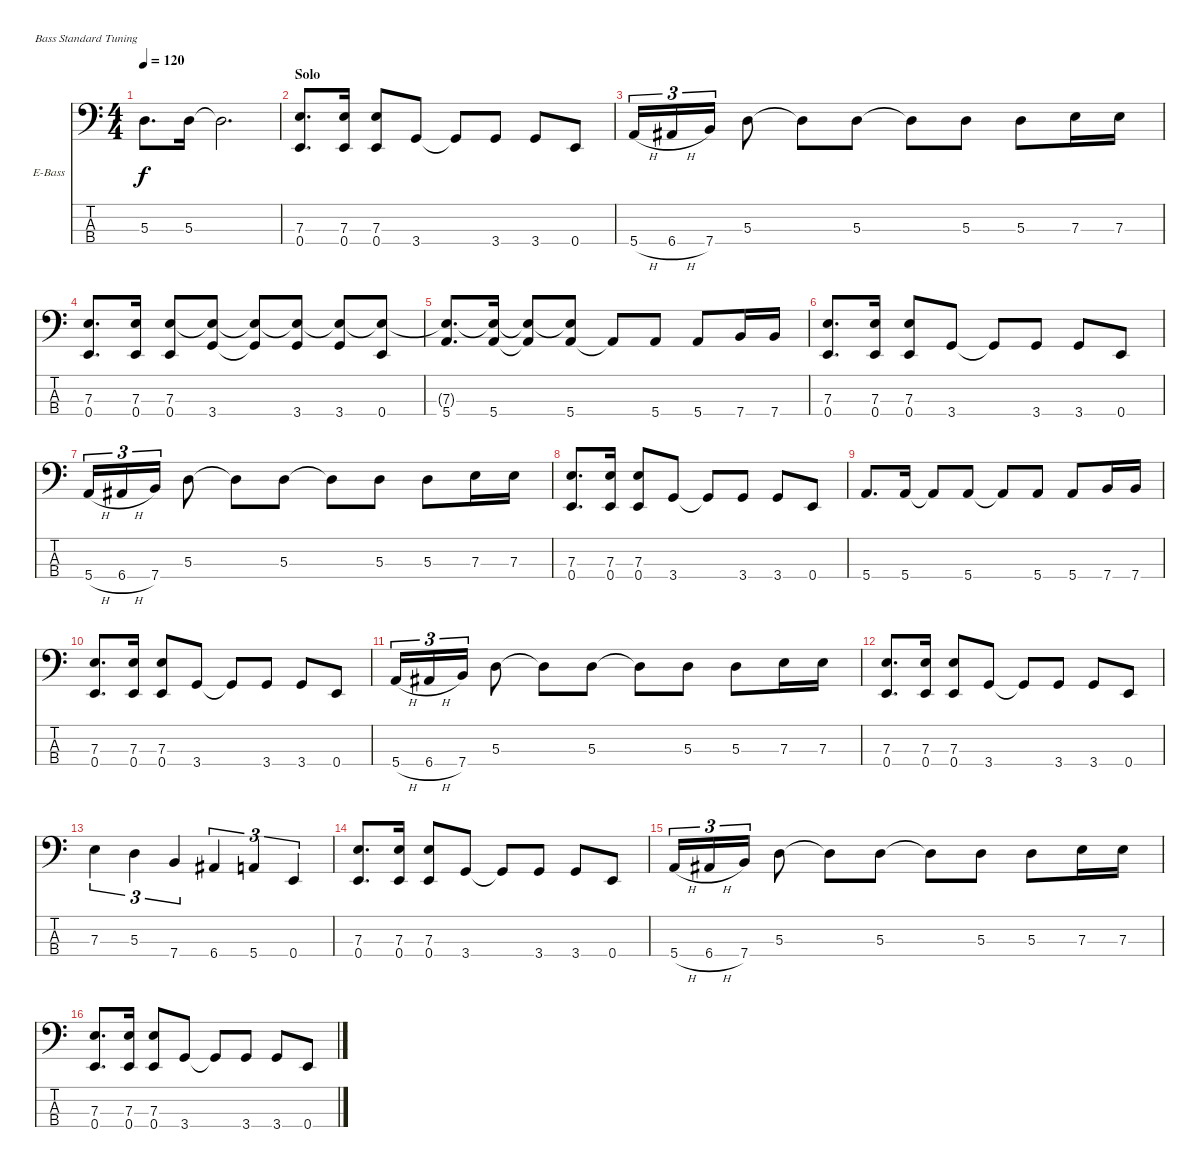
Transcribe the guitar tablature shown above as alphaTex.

\defaultSystemsLayout 4
\bracketExtendMode nobrackets
\firstSystemTrackNameOrientation horizontal
\otherSystemsTrackNameOrientation horizontal
\track ("Jeff Ament" "E-Bass") {instrument electricbassfinger}
\staff {score tabs}
\tuning (G2 D2 A1 E1)
\ts (4 4)
\tempo 120
\clef f4
\ks c
5.3.8{d dy f} 5.3.16 5.3{t}.2{d} |
\section ("" "Solo")
(7.3 0.4).8{d} (7.3 0.4).16 (7.3 0.4).8 3.4.8 3.4{t}.8 3.4.8 3.4.8 0.4.8 |
5.4{h}.16{tu (3 2)} 6.4{h}.16{tu (3 2)} 7.4.16{tu (3 2)} 5.3.8 5.3{t}.8 5.3.8 5.3{t}.8 5.3.8 5.3.8 7.3.16 7.3.16 |
(7.3 0.4).8{d} (7.3 0.4).16 (7.3 0.4).8 (3.4 7.3{t}).8 (3.4{t} 7.3{t}).8 (3.4 7.3{t}).8 (3.4 7.3{t}).8 (0.4 7.3{t}).8 |
(5.4 7.3{t}).8{d} (5.4 7.3{t}).16 (5.4{t} 7.3{t}).8 (7.3{t} 5.4).8 5.4{t}.8 5.4.8 5.4.8 7.4.16 7.4.16 |
(7.3 0.4).8{d} (7.3 0.4).16 (7.3 0.4).8 3.4.8 3.4{t}.8 3.4.8 3.4.8 0.4.8 |
5.4{h}.16{tu (3 2)} 6.4{h}.16{tu (3 2)} 7.4.16{tu (3 2)} 5.3.8 5.3{t}.8 5.3.8 5.3{t}.8 5.3.8 5.3.8 7.3.16 7.3.16 |
(7.3 0.4).8{d} (7.3 0.4).16 (7.3 0.4).8 3.4.8 3.4{t}.8 3.4.8 3.4.8 0.4.8 |
5.4.8{d} 5.4.16 5.4{t}.8 5.4.8 5.4{t}.8 5.4.8 5.4.8 7.4.16 7.4.16 |
(7.3 0.4).8{d} (7.3 0.4).16 (7.3 0.4).8 3.4.8 3.4{t}.8 3.4.8 3.4.8 0.4.8 |
5.4{h}.16{tu (3 2)} 6.4{h}.16{tu (3 2)} 7.4.16{tu (3 2)} 5.3.8 5.3{t}.8 5.3.8 5.3{t}.8 5.3.8 5.3.8 7.3.16 7.3.16 |
(7.3 0.4).8{d} (7.3 0.4).16 (7.3 0.4).8 3.4.8 3.4{t}.8 3.4.8 3.4.8 0.4.8 |
7.3.4{tu (3 2)} 5.3.4{tu (3 2)} 7.4.4{tu (3 2)} 6.4.4{tu (3 2)} 5.4.4{tu (3 2)} 0.4.4{tu (3 2)} |
(7.3 0.4).8{d} (7.3 0.4).16 (7.3 0.4).8 3.4.8 3.4{t}.8 3.4.8 3.4.8 0.4.8 |
5.4{h}.16{tu (3 2)} 6.4{h}.16{tu (3 2)} 7.4.16{tu (3 2)} 5.3.8 5.3{t}.8 5.3.8 5.3{t}.8 5.3.8 5.3.8 7.3.16 7.3.16 |
(7.3 0.4).8{d} (7.3 0.4).16 (7.3 0.4).8 3.4.8 3.4{t}.8 3.4.8 3.4.8 0.4.8
